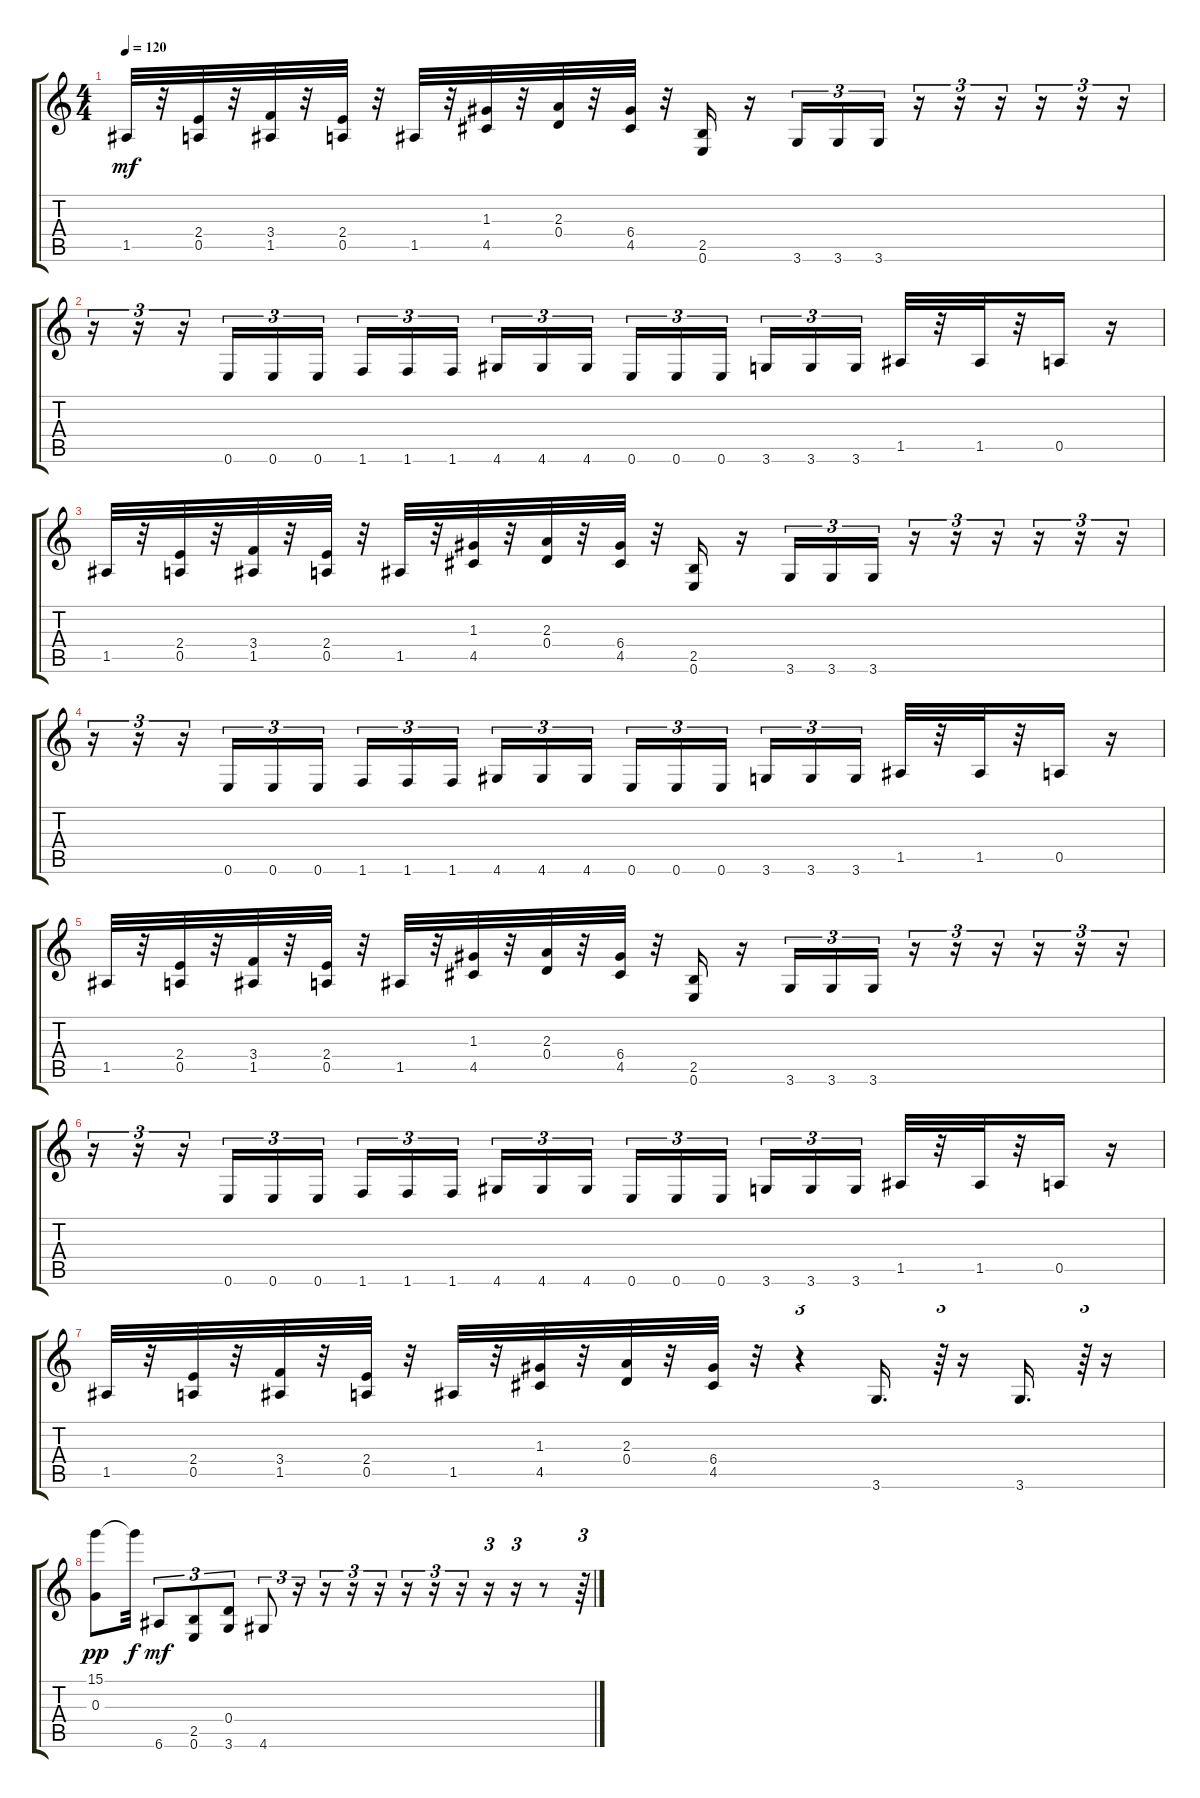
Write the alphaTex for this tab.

\track "" {instrument distortionguitar}
\staff {score tabs}
\tuning (E4 B3 G3 D3 A2 E2) {hide}
\ts (4 4)
\tempo 120
\clef g2
\ks c
1.5.32{dy mf} r.32 (2.4 0.5).32 r.32 (3.4 1.5).32 r.32 (2.4 0.5).32 r.32 1.5.32 r.32 (1.3 4.5).32 r.32 (2.3 0.4).32 r.32 (6.4 4.5).32 r.32 (2.5 0.6).16 r.16 3.6.16{tu (3 2)} 3.6.16{tu (3 2)} 3.6.16{tu (3 2)} r.16{tu (3 2)} r.16{tu (3 2)} r.16{tu (3 2)} r.16{tu (3 2)} r.16{tu (3 2)} r.16{tu (3 2)} |
r.16{tu (3 2)} r.16{tu (3 2)} r.16{tu (3 2)} 0.6.16{tu (3 2)} 0.6.16{tu (3 2)} 0.6.16{tu (3 2)} 1.6.16{tu (3 2)} 1.6.16{tu (3 2)} 1.6.16{tu (3 2)} 4.6.16{tu (3 2)} 4.6.16{tu (3 2)} 4.6.16{tu (3 2)} 0.6.16{tu (3 2)} 0.6.16{tu (3 2)} 0.6.16{tu (3 2)} 3.6.16{tu (3 2)} 3.6.16{tu (3 2)} 3.6.16{tu (3 2)} 1.5.32 r.32 1.5.32 r.32 0.5.16 r.16 |
1.5.32 r.32 (2.4 0.5).32 r.32 (3.4 1.5).32 r.32 (2.4 0.5).32 r.32 1.5.32 r.32 (1.3 4.5).32 r.32 (2.3 0.4).32 r.32 (6.4 4.5).32 r.32 (2.5 0.6).16 r.16 3.6.16{tu (3 2)} 3.6.16{tu (3 2)} 3.6.16{tu (3 2)} r.16{tu (3 2)} r.16{tu (3 2)} r.16{tu (3 2)} r.16{tu (3 2)} r.16{tu (3 2)} r.16{tu (3 2)} |
r.16{tu (3 2)} r.16{tu (3 2)} r.16{tu (3 2)} 0.6.16{tu (3 2)} 0.6.16{tu (3 2)} 0.6.16{tu (3 2)} 1.6.16{tu (3 2)} 1.6.16{tu (3 2)} 1.6.16{tu (3 2)} 4.6.16{tu (3 2)} 4.6.16{tu (3 2)} 4.6.16{tu (3 2)} 0.6.16{tu (3 2)} 0.6.16{tu (3 2)} 0.6.16{tu (3 2)} 3.6.16{tu (3 2)} 3.6.16{tu (3 2)} 3.6.16{tu (3 2)} 1.5.32 r.32 1.5.32 r.32 0.5.16 r.16 |
1.5.32 r.32 (2.4 0.5).32 r.32 (3.4 1.5).32 r.32 (2.4 0.5).32 r.32 1.5.32 r.32 (1.3 4.5).32 r.32 (2.3 0.4).32 r.32 (6.4 4.5).32 r.32 (2.5 0.6).16 r.16 3.6.16{tu (3 2)} 3.6.16{tu (3 2)} 3.6.16{tu (3 2)} r.16{tu (3 2)} r.16{tu (3 2)} r.16{tu (3 2)} r.16{tu (3 2)} r.16{tu (3 2)} r.16{tu (3 2)} |
r.16{tu (3 2)} r.16{tu (3 2)} r.16{tu (3 2)} 0.6.16{tu (3 2)} 0.6.16{tu (3 2)} 0.6.16{tu (3 2)} 1.6.16{tu (3 2)} 1.6.16{tu (3 2)} 1.6.16{tu (3 2)} 4.6.16{tu (3 2)} 4.6.16{tu (3 2)} 4.6.16{tu (3 2)} 0.6.16{tu (3 2)} 0.6.16{tu (3 2)} 0.6.16{tu (3 2)} 3.6.16{tu (3 2)} 3.6.16{tu (3 2)} 3.6.16{tu (3 2)} 1.5.32 r.32 1.5.32 r.32 0.5.16 r.16 |
1.5.32 r.32 (2.4 0.5).32 r.32 (3.4 1.5).32 r.32 (2.4 0.5).32 r.32 1.5.32 r.32 (1.3 4.5).32 r.32 (2.3 0.4).32 r.32 (6.4 4.5).32 r.32 r.4{tu (3 2)} 3.6.16{d} r.64{tu (3 2)} r.16 3.6.16{d} r.64{tu (3 2)} r.16 |
(15.1 0.3).8{dy pp} 15.1{t}.32{dy f} 6.6.8{tu (3 2) dy mf} (2.5 0.6).8{tu (3 2)} (0.4 3.6).8{tu (3 2)} 4.6.8{tu (3 2)} r.16{tu (3 2)} r.16{tu (3 2)} r.16{tu (3 2)} r.16{tu (3 2)} r.16{tu (3 2)} r.16{tu (3 2)} r.16{tu (3 2)} r.16{tu (3 2)} r.16{tu (3 2)} r.8 r.64{tu (3 2)}
